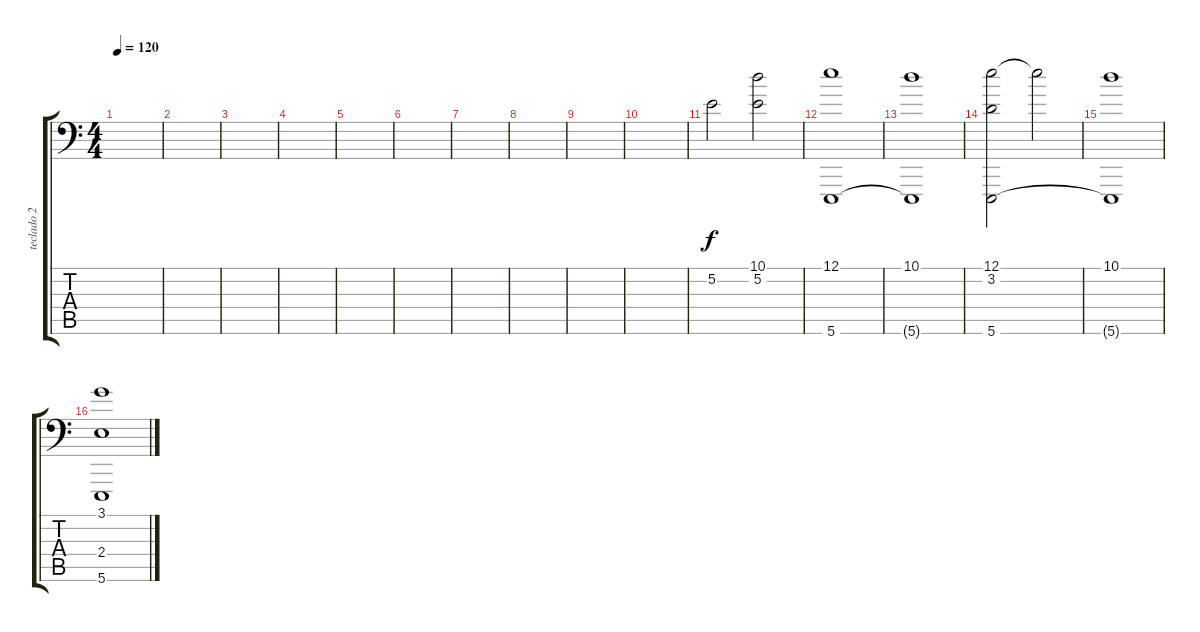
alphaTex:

\track ("teclado 2" "teclado 2") {instrument stringensemble2}
\staff {score tabs}
\tuning (E4 B3 G3 D3 A2 B0) {hide}
\ts (4 4)
\tempo 120
\clef f4
\ks c
|
|
|
|
|
|
|
|
|
|
5.2.2 (10.1 5.2).2 |
(12.1 5.6).1 |
(10.1 5.6{t}).1 |
(12.1 3.2 5.6).2 12.1{t}.2 |
(10.1 5.6{t}).1 |
(3.1 2.4 5.6).1
